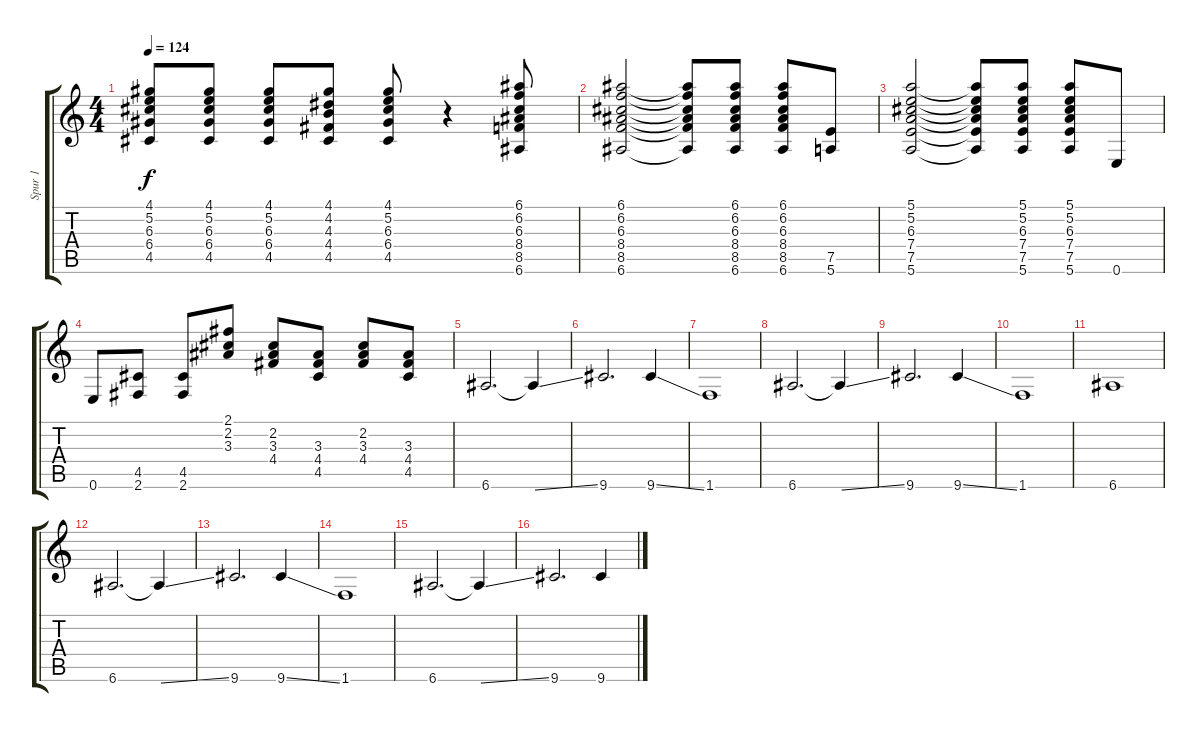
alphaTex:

\track ("Spur 1" "Spur 1") {instrument electricguitarclean}
\staff {score tabs}
\tuning (E4 B3 G3 D3 A2 E2) {hide}
\ts (4 4)
\tempo 124
\clef g2
\ks c
(4.1 5.2 6.3 6.4 4.5).8{dy f} (4.1 5.2 6.3 6.4 4.5).8 (4.1 5.2 6.3 6.4 4.5).8 (4.1 4.2 4.3 4.4 4.5).8 (4.1 5.2 6.3 6.4 4.5).8 r.4 (6.1 6.2 6.3 8.4 8.5 6.6).8 |
(6.1 6.2 6.3 8.4 8.5 6.6).2 (6.1{t} 6.2{t} 6.3{t} 8.4{t} 8.5{t} 6.6{t}).8 (6.1 6.2 6.3 8.4 8.5 6.6).8 (6.1 6.2 6.3 8.4 8.5 6.6).8 (7.5 5.6).8 |
(5.1 5.2 6.3 7.4 7.5 5.6).2 (5.1{t} 5.2{t} 6.3{t} 7.4{t} 7.5{t} 5.6{t}).8 (5.1 5.2 6.3 7.4 7.5 5.6).8 (5.1 5.2 6.3 7.4 7.5 5.6).8 0.6.8 |
0.6.8 (4.5 2.6).8 (4.5 2.6).8 (2.1 2.2 3.3).8 (2.2 3.3 4.4).8 (3.3 4.4 4.5).8 (2.2 3.3 4.4).8 (3.3 4.4 4.5).8 |
6.6.2{d instrument distortionguitar} 6.6{ss t}.4 |
9.6.2{d} 9.6{ss}.4 |
1.6.1 |
6.6.2{d instrument distortionguitar} 6.6{ss t}.4 |
9.6.2{d} 9.6{ss}.4 |
1.6.1 |
6.6.1 |
6.6.2{d instrument distortionguitar} 6.6{ss t}.4 |
9.6.2{d} 9.6{ss}.4 |
1.6.1 |
6.6.2{d instrument distortionguitar} 6.6{ss t}.4 |
9.6.2{d} 9.6{ss}.4
